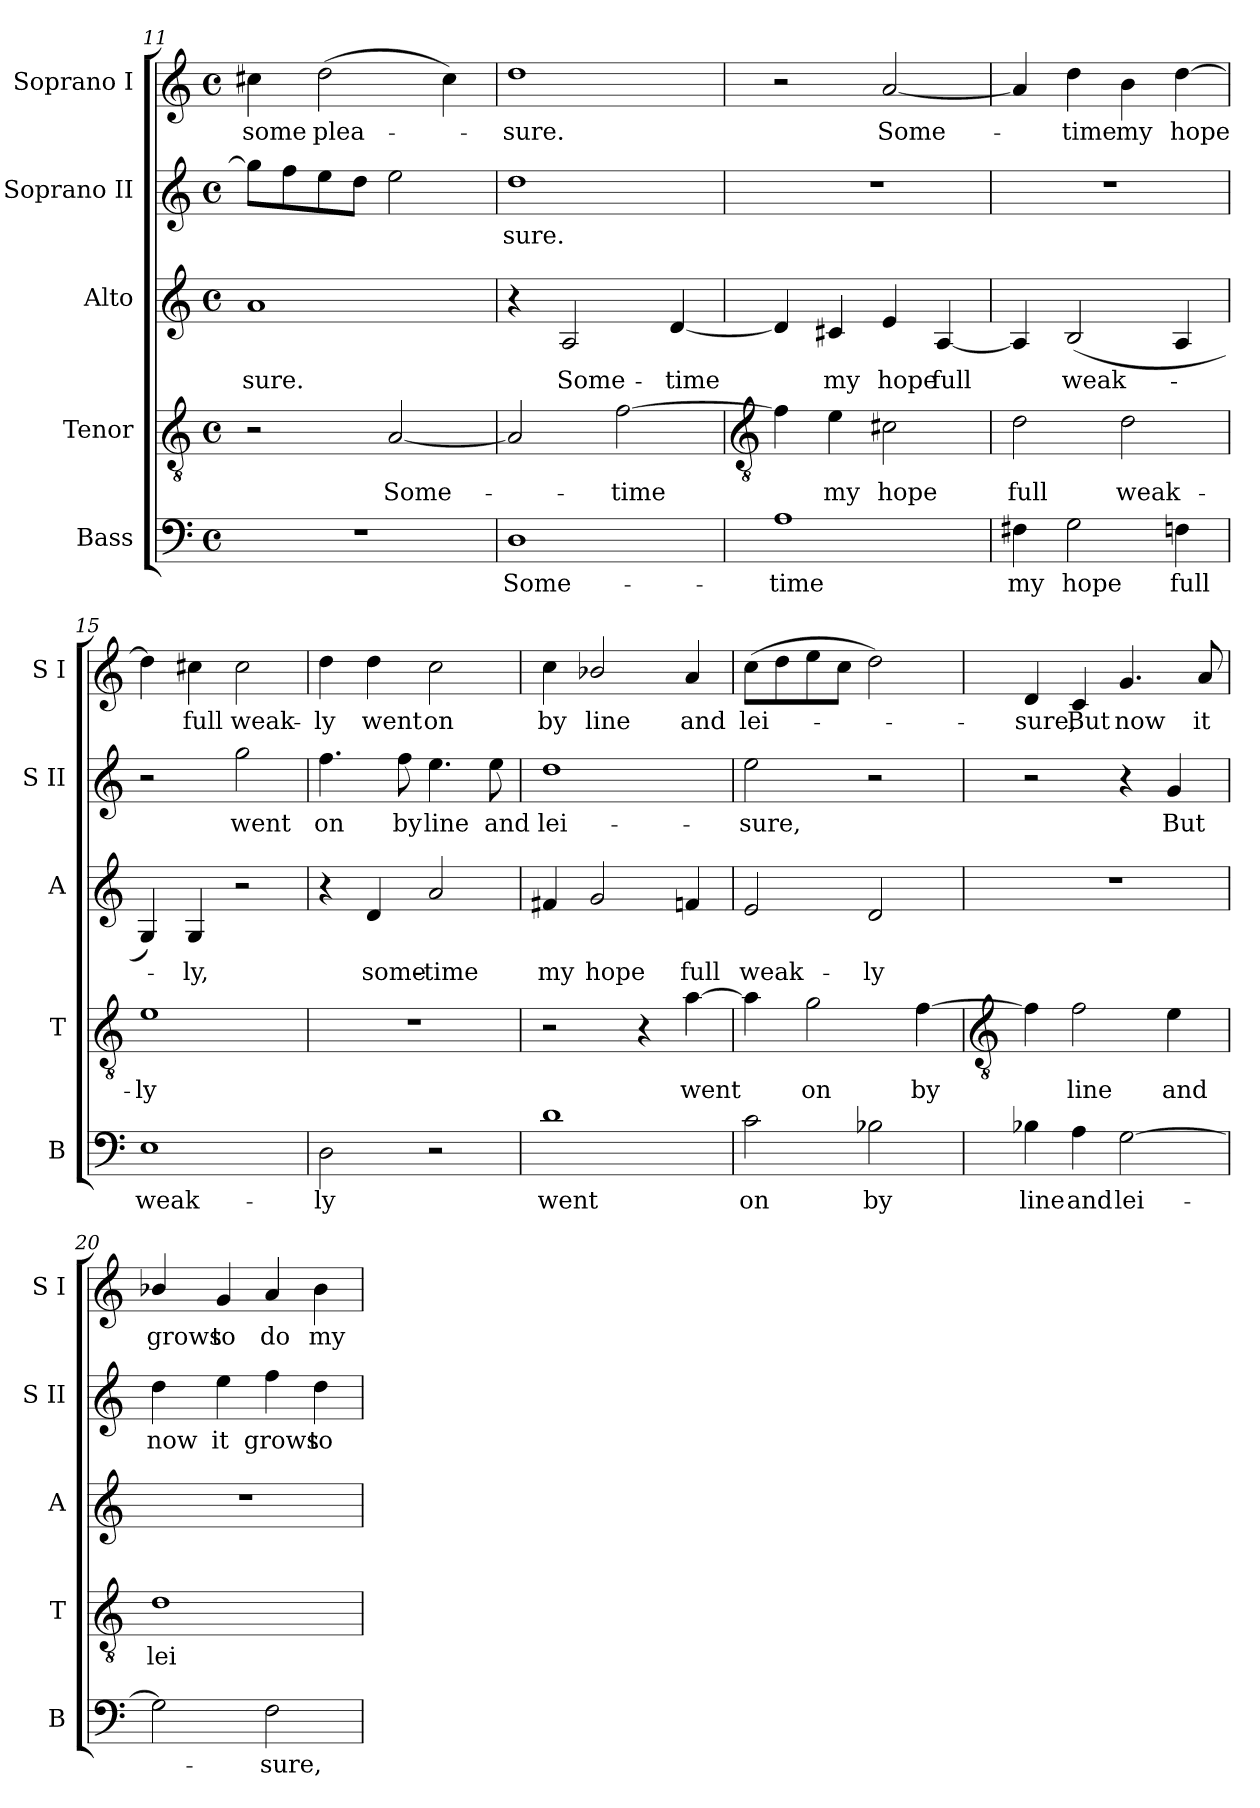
**kern	**text	**kern	**text	**kern	**text	**kern	**text	**kern	**text
*part5	*part5	*part4	*part4	*part3	*part3	*part2	*part2	*part1	*part1
*staff5	*staff5	*staff4	*staff4	*staff3	*staff3	*staff2	*staff2	*staff1	*staff1
*I"Bass	*	*I"Tenor	*	*I"Alto	*	*I"Soprano II	*	*I"Soprano I	*
*I'B	*	*I'T	*	*I'A	*	*I'S II	*	*I'S I	*
*clefF4	*	*clefGv2	*	*clefG2	*	*clefG2	*	*clefG2	*
*k[]	*	*k[]	*	*k[]	*	*k[]	*	*k[]	*
*C:	*	*C:	*	*C:	*	*C:	*	*C:	*
*M4/4	*	*M4/4	*	*M4/4	*	*M4/4	*	*M4/4	*
*met(c)	*	*met(c)	*	*met(c)	*	*met(c)	*	*met(c)	*
=11	=11	=11	=11	=11	=11	=11	=11	=11	=11
!	!	!	!	!	!LO:LY:b	!	!	!	!LO:LY:b
1r	.	2r	.	1a	-sure.	8ggL]	.	4cc#X	some
.	.	.	.	.	.	8ff	.	.	.
!	!	!	!	!	!	!	!	!	!LO:LY:b
.	.	.	.	.	.	8ee	.	(>2dd	plea-
.	.	.	.	.	.	8ddJ	.	.	.
!	!	!	!LO:LY:b	!	!	!	!	!	!
.	.	[2A	Some-	.	.	2ee	.	.	.
.	.	.	.	.	.	.	.	4cc#)	.
=12	=12	=12	=12	=12	=12	=12	=12	=12	=12
!	!LO:LY:b	!	!	!	!	!	!LO:LY:b	!	!LO:LY:b
1D	Some-	2A]	.	4r	.	1dd	sure.	1dd	sure.
!	!	!	!	!	!LO:LY:b	!	!	!	!
.	.	.	.	2A	Some-	.	.	.	.
!	!	!	!LO:LY:b	!	!	!	!	!	!
.	.	[2f	time	.	.	.	.	.	.
!	!	!	!	!	!LO:LY:b	!	!	!	!
.	.	.	.	[4d	-time	.	.	.	.
!!LO:LB:g=z
=13	=13	=13	=13	=13	=13	=13	=13	=13	=13
*	*	*clefGv2	*	*	*	*	*	*	*
!	!LO:LY:b	!	!	!	!	!	!	!	!
1A	-time	4f]	.	4d]	.	1r	.	2r	.
!	!	!	!LO:LY:b	!	!LO:LY:b	!	!	!	!
.	.	4e	my	4c#X	my	.	.	.	.
!	!	!	!LO:LY:b	!	!LO:LY:b	!	!	!	!LO:LY:b
.	.	2c#X	hope	4e	hope	.	.	[2a	Some-
!	!	!	!	!	!LO:LY:b	!	!	!	!
.	.	.	.	[4A	full	.	.	.	.
=14	=14	=14	=14	=14	=14	=14	=14	=14	=14
!	!LO:LY:b	!	!LO:LY:b	!	!	!	!	!	!
4F#X	my	2d	full	4A]	.	1r	.	4a]	.
!	!LO:LY:b	!	!	!	!LO:LY:b	!	!	!	!LO:LY:b
2G	hope	.	.	(<2B	weak-	.	.	4dd	time
!	!	!	!LO:LY:b	!	!	!	!	!	!LO:LY:b
.	.	2d	weak-	.	.	.	.	4b	my
!	!LO:LY:b	!	!	!	!	!	!	!	!LO:LY:b
4Fn	full	.	.	4A	.	.	.	[4dd	hope
=15	=15	=15	=15	=15	=15	=15	=15	=15	=15
!	!LO:LY:b	!	!LO:LY:b	!	!	!	!	!	!
1E	weak-	1e	-ly	4G)	.	2r	.	4dd]	.
!	!	!	!	!	!LO:LY:b	!	!	!	!LO:LY:b
.	.	.	.	4G	ly,	.	.	4cc#X	full
!	!	!	!	!	!	!	!LO:LY:b	!	!LO:LY:b
.	.	.	.	2r	.	2gg	went	2cc#	weak-
=16	=16	=16	=16	=16	=16	=16	=16	=16	=16
!	!LO:LY:b	!	!	!	!	!	!LO:LY:b	!	!LO:LY:b
2D	-ly	1r	.	4r	.	4.ff	on	4dd	-ly
!	!	!	!	!	!LO:LY:b	!	!	!	!LO:LY:b
.	.	.	.	4d	some-	.	.	4dd	went
!	!	!	!	!	!	!	!LO:LY:b	!	!
.	.	.	.	.	.	8ff	by	.	.
!	!	!	!	!	!LO:LY:b	!	!LO:LY:b	!	!LO:LY:b
2r	.	.	.	2a	-time	4.ee	line	2cc	on
!	!	!	!	!	!	!	!LO:LY:b	!	!
.	.	.	.	.	.	8ee	and	.	.
=17	=17	=17	=17	=17	=17	=17	=17	=17	=17
!	!LO:LY:b	!	!	!	!LO:LY:b	!	!LO:LY:b	!	!LO:LY:b
1d	went	2r	.	4f#X	my	1dd	lei-	4cc	by
!	!	!	!	!	!LO:LY:b	!	!	!	!LO:LY:b
.	.	.	.	2g	hope	.	.	2b-X/	line
.	.	4r	.	.	.	.	.	.	.
!	!	!	!LO:LY:b	!	!LO:LY:b	!	!	!	!LO:LY:b
.	.	[4a	went	4fn	full	.	.	4a	and
=18	=18	=18	=18	=18	=18	=18	=18	=18	=18
!	!LO:LY:b	!	!	!	!LO:LY:b	!	!LO:LY:b	!	!LO:LY:b
2c	on	4a]	.	2e	weak-	2ee	-sure,	(>8ccL	lei-
.	.	.	.	.	.	.	.	8dd	.
!	!	!	!LO:LY:b	!	!	!	!	!	!
.	.	2g	on	.	.	.	.	8ee	.
.	.	.	.	.	.	.	.	8ccJ	.
!	!LO:LY:b	!	!	!	!LO:LY:b	!	!	!	!
2B-X	by	.	.	2d	-ly	2r	.	2dd)	.
!	!	!	!LO:LY:b	!	!	!	!	!	!
.	.	[4f	by	.	.	.	.	.	.
!!LO:LB:g=z
=19	=19	=19	=19	=19	=19	=19	=19	=19	=19
*	*	*clefGv2	*	*	*	*	*	*	*
!	!LO:LY:b	!	!	!	!	!	!	!	!LO:LY:b
4B-X	line	4f]	.	1r	.	2r	.	4d	sure,
!	!LO:LY:b	!	!LO:LY:b	!	!	!	!	!	!LO:LY:b
4A	and	2f	line	.	.	.	.	4c	But
!	!LO:LY:b	!	!	!	!	!	!	!	!LO:LY:b
[2G	lei-	.	.	.	.	4r	.	4.g	now
!	!	!	!LO:LY:b	!	!	!	!LO:LY:b	!	!
.	.	4e	and	.	.	4g	But	.	.
!	!	!	!	!	!	!	!	!	!LO:LY:b
.	.	.	.	.	.	.	.	8a	it
=20	=20	=20	=20	=20	=20	=20	=20	=20	=20
!	!	!	!LO:LY:b	!	!	!	!LO:LY:b	!	!LO:LY:b
2G]	.	1d	lei-	1r	.	4dd	now	4b-X/	grows
!	!	!	!	!	!	!	!LO:LY:b	!	!LO:LY:b
.	.	.	.	.	.	4ee	it	4g	to
!	!LO:LY:b	!	!	!	!	!	!LO:LY:b	!	!LO:LY:b
2F	sure,	.	.	.	.	4ff	grows	4a	do
!	!	!	!	!	!	!	!LO:LY:b	!	!LO:LY:b
.	.	.	.	.	.	4dd	to	4b-	my
=	=	=	=	=	=	=	=	=	=
*-	*-	*-	*-	*-	*-	*-	*-	*-	*-
